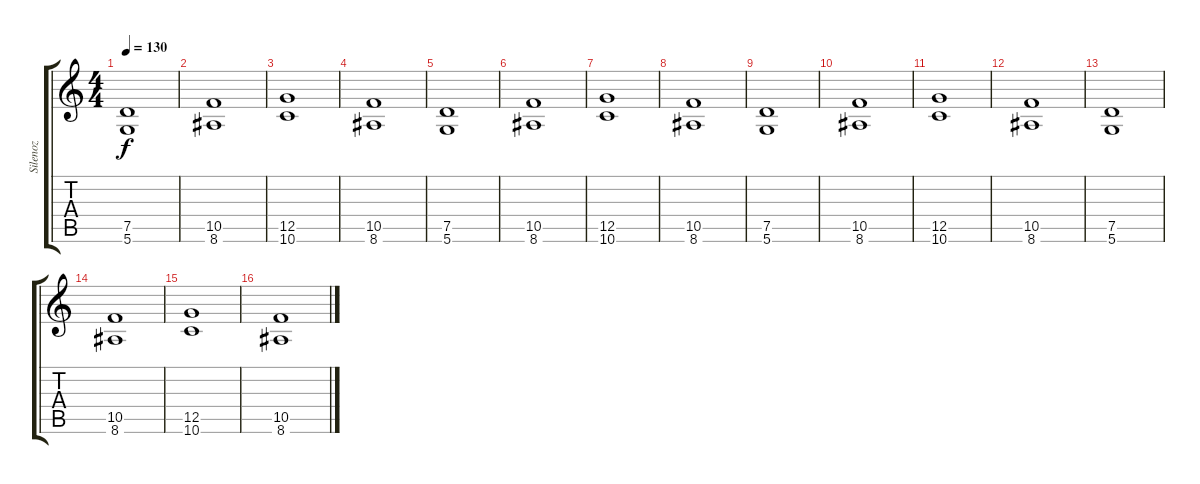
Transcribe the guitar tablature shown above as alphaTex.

\track ("Silenoz" "Silenoz") {instrument distortionguitar}
\staff {score tabs}
\tuning (D4 A3 F3 C3 G2 D2) {hide}
\ts (4 4)
\tempo 130
\clef g2
\ks c
(7.5 5.6).1{dy f} |
(10.5 8.6).1 |
(12.5 10.6).1 |
(10.5 8.6).1 |
(7.5 5.6).1 |
(10.5 8.6).1 |
(12.5 10.6).1 |
(10.5 8.6).1 |
(7.5 5.6).1 |
(10.5 8.6).1 |
(12.5 10.6).1 |
(10.5 8.6).1 |
(7.5 5.6).1{balance 8} |
(10.5 8.6).1 |
(12.5 10.6).1 |
(10.5 8.6).1
